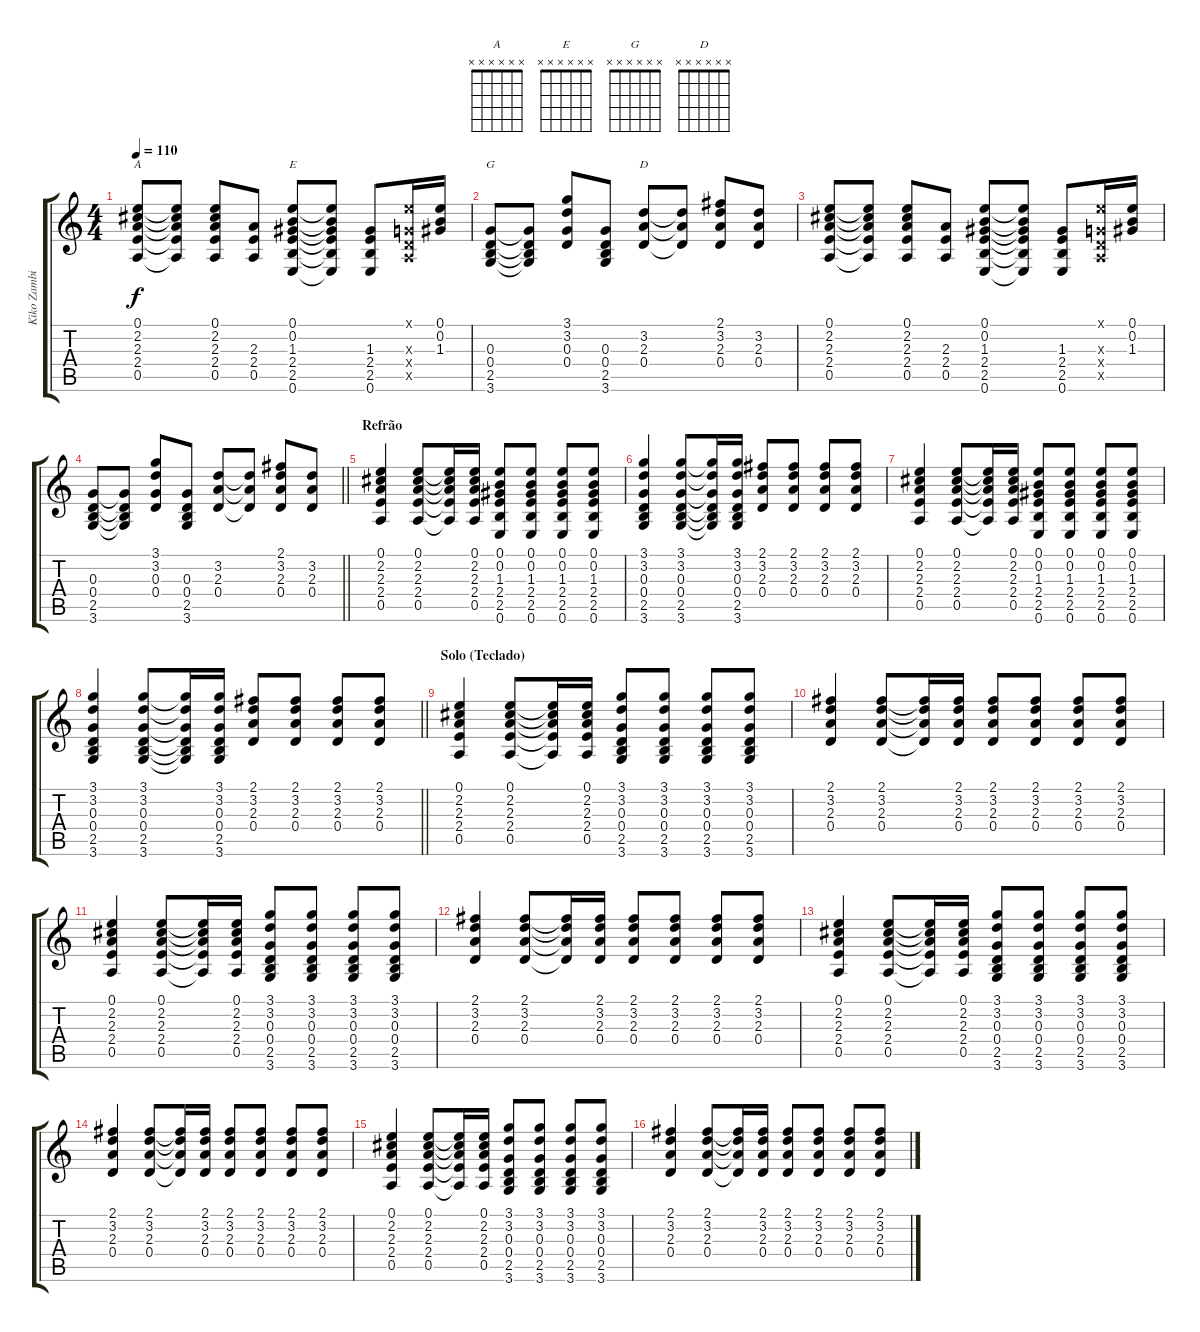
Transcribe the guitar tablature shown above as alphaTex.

\track ("Kiko Zambianchi" "Kiko Zambi") {instrument acousticguitarsteel}
\staff {score tabs}
\tuning (E4 B3 G3 D3 A2 E2) {hide}
\chord ("A" x x x x x x)
\chord ("E" x x x x x x)
\chord ("G" x x x x x x)
\chord ("D" x x x x x x)
\ts (4 4)
\tempo 110
\clef g2
\ks c
(0.1 2.2 2.3 2.4 0.5).8{ch "A" dy f} (0.1{t} 2.2{t} 2.3{t} 2.4{t} 0.5{t}).8 (0.1 2.2 2.3 2.4 0.5).8 (2.3 2.4 0.5).8 (0.1 0.2 1.3 2.4 2.5 0.6).8{ch "E"} (0.1{t} 0.2{t} 1.3{t} 2.4{t} 2.5{t} 0.6{t}).8 (1.3 2.4 2.5 0.6).8 (0.1{x} 0.3{x} 0.4{x} 0.5{x}).16 (0.1 0.2 1.3).16 |
(0.3 0.4 2.5 3.6).8{ch "G"} (0.3{t} 0.4{t} 2.5{t} 3.6{t}).8 (3.1 3.2 0.3 0.4).8 (0.3 0.4 2.5 3.6).8 (3.2 2.3 0.4).8{ch "D"} (3.2{t} 2.3{t} 0.4{t}).8 (2.1 3.2 2.3 0.4).8 (3.2 2.3 0.4).8 |
(0.1 2.2 2.3 2.4 0.5).8 (0.1{t} 2.2{t} 2.3{t} 2.4{t} 0.5{t}).8 (0.1 2.2 2.3 2.4 0.5).8 (2.3 2.4 0.5).8 (0.1 0.2 1.3 2.4 2.5 0.6).8 (0.1{t} 0.2{t} 1.3{t} 2.4{t} 2.5{t} 0.6{t}).8 (1.3 2.4 2.5 0.6).8 (0.1{x} 0.3{x} 0.4{x} 0.5{x}).16 (0.1 0.2 1.3).16 |
\barLineRight lightlight
(0.3 0.4 2.5 3.6).8 (0.3{t} 0.4{t} 2.5{t} 3.6{t}).8 (3.1 3.2 0.3 0.4).8 (0.3 0.4 2.5 3.6).8 (3.2 2.3 0.4).8 (3.2{t} 2.3{t} 0.4{t}).8 (2.1 3.2 2.3 0.4).8 (3.2 2.3 0.4).8 |
\section ("" "Refrão")
(0.1 2.2 2.3 2.4 0.5).4 (0.1 2.2 2.3 2.4 0.5).8 (0.1{t} 2.2{t} 2.3{t} 2.4{t} 0.5{t}).16 (0.1 2.2 2.3 2.4 0.5).16 (0.1 0.2 1.3 2.4 2.5 0.6).8 (0.1 0.2 1.3 2.4 2.5 0.6).8 (0.1 0.2 1.3 2.4 2.5 0.6).8 (0.1 0.2 1.3 2.4 2.5 0.6).8 |
(3.1 3.2 0.3 0.4 2.5 3.6).4 (3.1 3.2 0.3 0.4 2.5 3.6).8 (3.1{t} 3.2{t} 0.3{t} 0.4{t} 2.5{t} 3.6{t}).16 (3.1 3.2 0.3 0.4 2.5 3.6).16 (2.1 3.2 2.3 0.4).8 (2.1 3.2 2.3 0.4).8 (2.1 3.2 2.3 0.4).8 (2.1 3.2 2.3 0.4).8 |
(0.1 2.2 2.3 2.4 0.5).4 (0.1 2.2 2.3 2.4 0.5).8 (0.1{t} 2.2{t} 2.3{t} 2.4{t} 0.5{t}).16 (0.1 2.2 2.3 2.4 0.5).16 (0.1 0.2 1.3 2.4 2.5 0.6).8 (0.1 0.2 1.3 2.4 2.5 0.6).8 (0.1 0.2 1.3 2.4 2.5 0.6).8 (0.1 0.2 1.3 2.4 2.5 0.6).8 |
\barLineRight lightlight
(3.1 3.2 0.3 0.4 2.5 3.6).4 (3.1 3.2 0.3 0.4 2.5 3.6).8 (3.1{t} 3.2{t} 0.3{t} 0.4{t} 2.5{t} 3.6{t}).16 (3.1 3.2 0.3 0.4 2.5 3.6).16 (2.1 3.2 2.3 0.4).8 (2.1 3.2 2.3 0.4).8 (2.1 3.2 2.3 0.4).8 (2.1 3.2 2.3 0.4).8 |
\section ("" "Solo (Teclado)")
(0.1 2.2 2.3 2.4 0.5).4 (0.1 2.2 2.3 2.4 0.5).8 (0.1{t} 2.2{t} 2.3{t} 2.4{t} 0.5{t}).16 (0.1 2.2 2.3 2.4 0.5).16 (3.1 3.2 0.3 0.4 2.5 3.6).8 (3.1 3.2 0.3 0.4 2.5 3.6).8 (3.1 3.2 0.3 0.4 2.5 3.6).8 (3.1 3.2 0.3 0.4 2.5 3.6).8 |
(2.1 3.2 2.3 0.4).4 (2.1 3.2 2.3 0.4).8 (2.1{t} 3.2{t} 2.3{t} 0.4{t}).16 (2.1 3.2 2.3 0.4).16 (2.1 3.2 2.3 0.4).8 (2.1 3.2 2.3 0.4).8 (2.1 3.2 2.3 0.4).8 (2.1 3.2 2.3 0.4).8 |
(0.1 2.2 2.3 2.4 0.5).4 (0.1 2.2 2.3 2.4 0.5).8 (0.1{t} 2.2{t} 2.3{t} 2.4{t} 0.5{t}).16 (0.1 2.2 2.3 2.4 0.5).16 (3.1 3.2 0.3 0.4 2.5 3.6).8 (3.1 3.2 0.3 0.4 2.5 3.6).8 (3.1 3.2 0.3 0.4 2.5 3.6).8 (3.1 3.2 0.3 0.4 2.5 3.6).8 |
(2.1 3.2 2.3 0.4).4 (2.1 3.2 2.3 0.4).8 (2.1{t} 3.2{t} 2.3{t} 0.4{t}).16 (2.1 3.2 2.3 0.4).16 (2.1 3.2 2.3 0.4).8 (2.1 3.2 2.3 0.4).8 (2.1 3.2 2.3 0.4).8 (2.1 3.2 2.3 0.4).8 |
(0.1 2.2 2.3 2.4 0.5).4 (0.1 2.2 2.3 2.4 0.5).8 (0.1{t} 2.2{t} 2.3{t} 2.4{t} 0.5{t}).16 (0.1 2.2 2.3 2.4 0.5).16 (3.1 3.2 0.3 0.4 2.5 3.6).8 (3.1 3.2 0.3 0.4 2.5 3.6).8 (3.1 3.2 0.3 0.4 2.5 3.6).8 (3.1 3.2 0.3 0.4 2.5 3.6).8 |
(2.1 3.2 2.3 0.4).4 (2.1 3.2 2.3 0.4).8 (2.1{t} 3.2{t} 2.3{t} 0.4{t}).16 (2.1 3.2 2.3 0.4).16 (2.1 3.2 2.3 0.4).8 (2.1 3.2 2.3 0.4).8 (2.1 3.2 2.3 0.4).8 (2.1 3.2 2.3 0.4).8 |
(0.1 2.2 2.3 2.4 0.5).4 (0.1 2.2 2.3 2.4 0.5).8 (0.1{t} 2.2{t} 2.3{t} 2.4{t} 0.5{t}).16 (0.1 2.2 2.3 2.4 0.5).16 (3.1 3.2 0.3 0.4 2.5 3.6).8 (3.1 3.2 0.3 0.4 2.5 3.6).8 (3.1 3.2 0.3 0.4 2.5 3.6).8 (3.1 3.2 0.3 0.4 2.5 3.6).8 |
(2.1 3.2 2.3 0.4).4 (2.1 3.2 2.3 0.4).8 (2.1{t} 3.2{t} 2.3{t} 0.4{t}).16 (2.1 3.2 2.3 0.4).16 (2.1 3.2 2.3 0.4).8 (2.1 3.2 2.3 0.4).8 (2.1 3.2 2.3 0.4).8 (2.1 3.2 2.3 0.4).8
